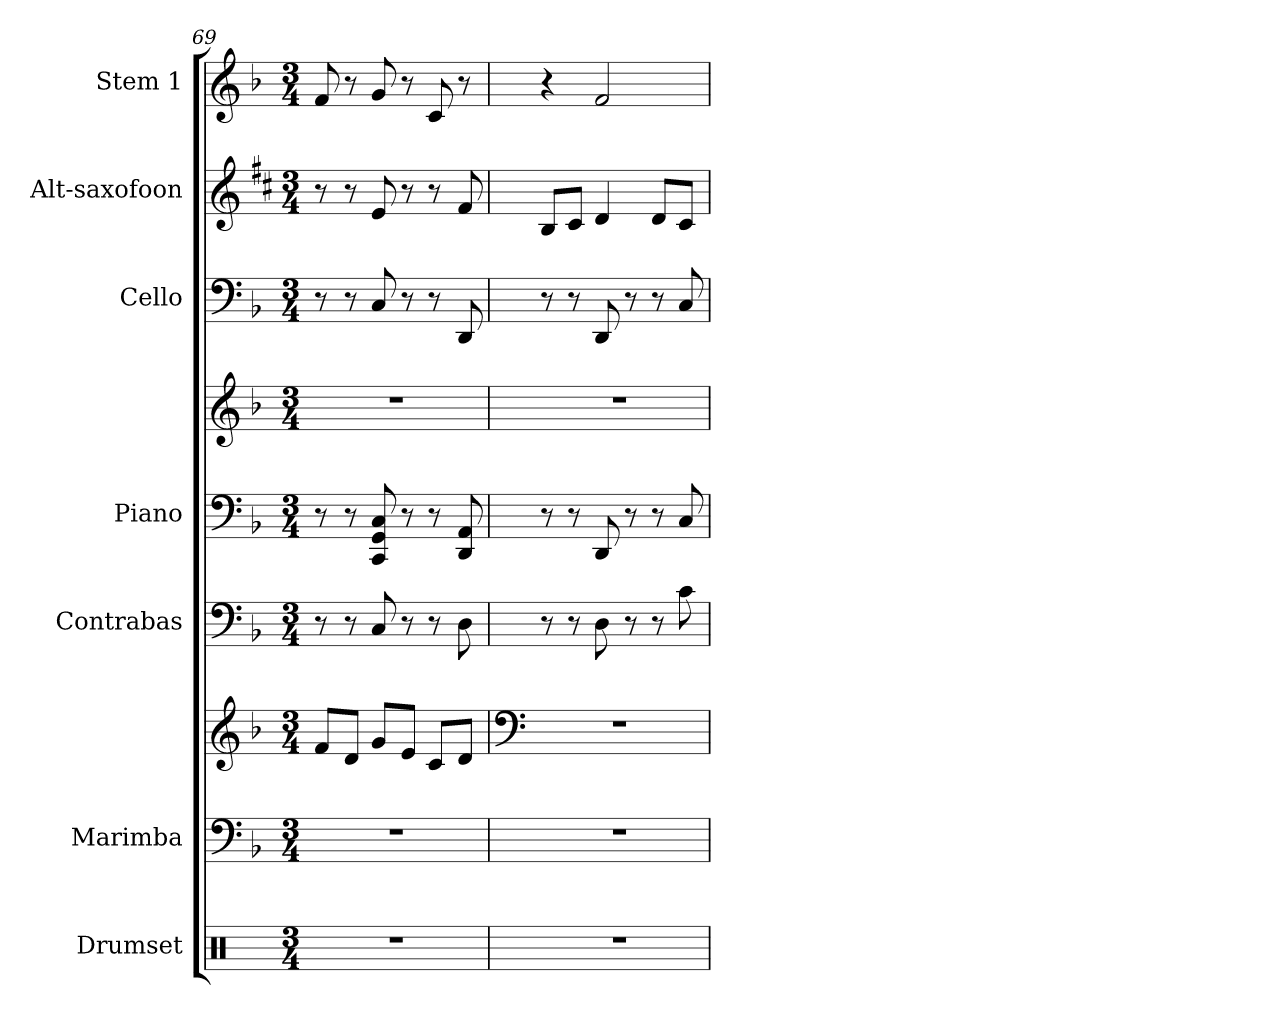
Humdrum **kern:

**kern	**kern	**kern	**kern	**kern	**kern	**kern	**kern	**kern
*part7	*part6	*part6	*part5	*part4	*part4	*part3	*part2	*part1
*staff9	*staff8	*staff7	*staff6	*staff5	*staff4	*staff3	*staff2	*staff1
*I"Drumset	*I"Marimba	*	*I"Contrabas	*I"Piano	*	*I"Cello	*I"Alt-saxofoon	*I"Stem 1
*I'D. set	*I'Mrm.	*	*I'Ca. Bs.	*I'Pno.	*	*	*I'A. Sax.	*I'Stm. 1
*clefX	*clefF4	*clefG2	*clefF4	*clefF4	*clefG2	*clefF4	*clefG2	*clefG2
*	*	*	*ITrd7c12	*	*	*	*ITrd5c9	*
*k[]	*k[b-]	*k[b-]	*k[b-]	*k[b-]	*k[b-]	*k[b-]	*k[b-]	*k[b-]
*M3/4	*M3/4	*M3/4	*M3/4	*M3/4	*M3/4	*M3/4	*M3/4	*M3/4
=69	=69	=69	=69	=69	=69	=69	=69	=69
2.r	2.r	8f/L	8r	8r	2.r	8r	8r	8f/
.	.	8d/J	8r	8r	.	8r	8r	8r
.	.	8g/L	8CC/	8CC/ 8GG/ 8C/	.	8C/	8G/	8g/
.	.	8e/J	8r	8r	.	8r	8r	8r
.	.	8c/L	8r	8r	.	8r	8r	8c/
.	.	8d/J	8DD\	8DD/ 8AA/	.	8DD/	8A/	8r
=70	=70	=70	=70	=70	=70	=70	=70	=70
*	*	*clefF4	*	*	*	*	*	*
2.r	2.r	2.r	8r	8r	2.r	8r	8D/L	4r
.	.	.	8r	8r	.	8r	8E/J	.
.	.	.	8DD\	8DD/	.	8DD/	4F/	2f/
.	.	.	8r	8r	.	8r	.	.
.	.	.	8r	8r	.	8r	8F/L	.
.	.	.	8C\	8C/	.	8C/	8E/J	.
=	=	=	=	=	=	=	=	=
*-	*-	*-	*-	*-	*-	*-	*-	*-
